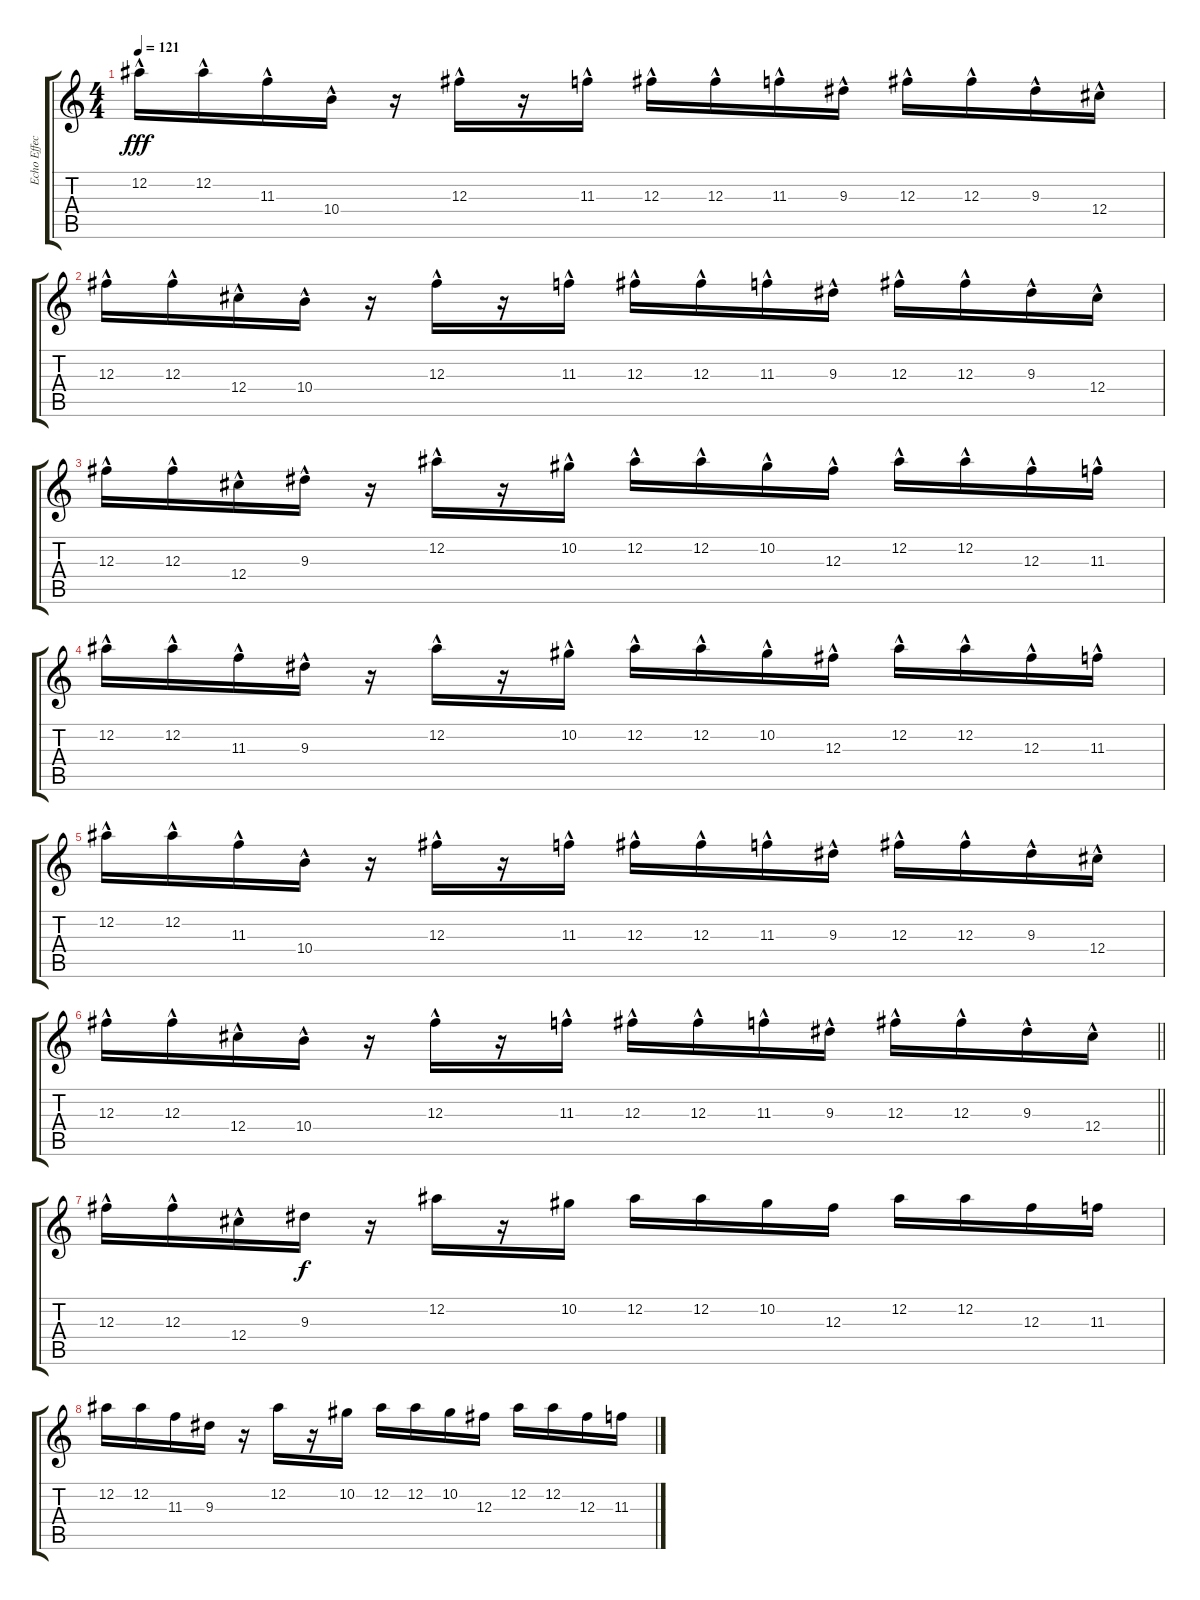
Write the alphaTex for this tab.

\track ("Echo Effect" "Echo Effec") {instrument electricguitarjazz}
\staff {score tabs}
\tuning (Eb4 Bb3 Gb3 Db3 Ab2 Eb2) {hide}
\ts (4 4)
\tempo 121
\clef g2
\ks c
12.2{hac}.16{dy fff} 12.2{hac}.16 11.3{hac}.16 10.4{hac}.16 r.16 12.3{hac}.16 r.16 11.3{hac}.16 12.3{hac}.16 12.3{hac}.16 11.3{hac}.16 9.3{hac}.16 12.3{hac}.16 12.3{hac}.16 9.3{hac}.16 12.4{hac}.16 |
12.3{hac}.16 12.3{hac}.16 12.4{hac}.16 10.4{hac}.16 r.16 12.3{hac}.16 r.16 11.3{hac}.16 12.3{hac}.16 12.3{hac}.16 11.3{hac}.16 9.3{hac}.16 12.3{hac}.16 12.3{hac}.16 9.3{hac}.16 12.4{hac}.16 |
12.3{hac}.16 12.3{hac}.16 12.4{hac}.16 9.3{hac}.16 r.16 12.2{hac}.16 r.16 10.2{hac}.16 12.2{hac}.16 12.2{hac}.16 10.2{hac}.16 12.3{hac}.16 12.2{hac}.16 12.2{hac}.16 12.3{hac}.16 11.3{hac}.16 |
12.2{hac}.16 12.2{hac}.16 11.3{hac}.16 9.3{hac}.16 r.16 12.2{hac}.16 r.16 10.2{hac}.16 12.2{hac}.16 12.2{hac}.16 10.2{hac}.16 12.3{hac}.16 12.2{hac}.16 12.2{hac}.16 12.3{hac}.16 11.3{hac}.16 |
12.2{hac}.16 12.2{hac}.16 11.3{hac}.16 10.4{hac}.16 r.16 12.3{hac}.16 r.16 11.3{hac}.16 12.3{hac}.16 12.3{hac}.16 11.3{hac}.16 9.3{hac}.16 12.3{hac}.16 12.3{hac}.16 9.3{hac}.16 12.4{hac}.16 |
\barLineRight lightlight
12.3{hac}.16 12.3{hac}.16 12.4{hac}.16 10.4{hac}.16 r.16 12.3{hac}.16 r.16 11.3{hac}.16 12.3{hac}.16 12.3{hac}.16 11.3{hac}.16 9.3{hac}.16 12.3{hac}.16 12.3{hac}.16 9.3{hac}.16 12.4{hac}.16 |
12.3{hac}.16 12.3{hac}.16 12.4{hac}.16 9.3.16{dy f} r.16 12.2.16 r.16 10.2.16 12.2.16 12.2.16 10.2.16 12.3.16 12.2.16 12.2.16 12.3.16 11.3.16 |
12.2.16 12.2.16 11.3.16 9.3.16 r.16 12.2.16 r.16 10.2.16 12.2.16 12.2.16 10.2.16 12.3.16 12.2.16 12.2.16 12.3.16 11.3.16
